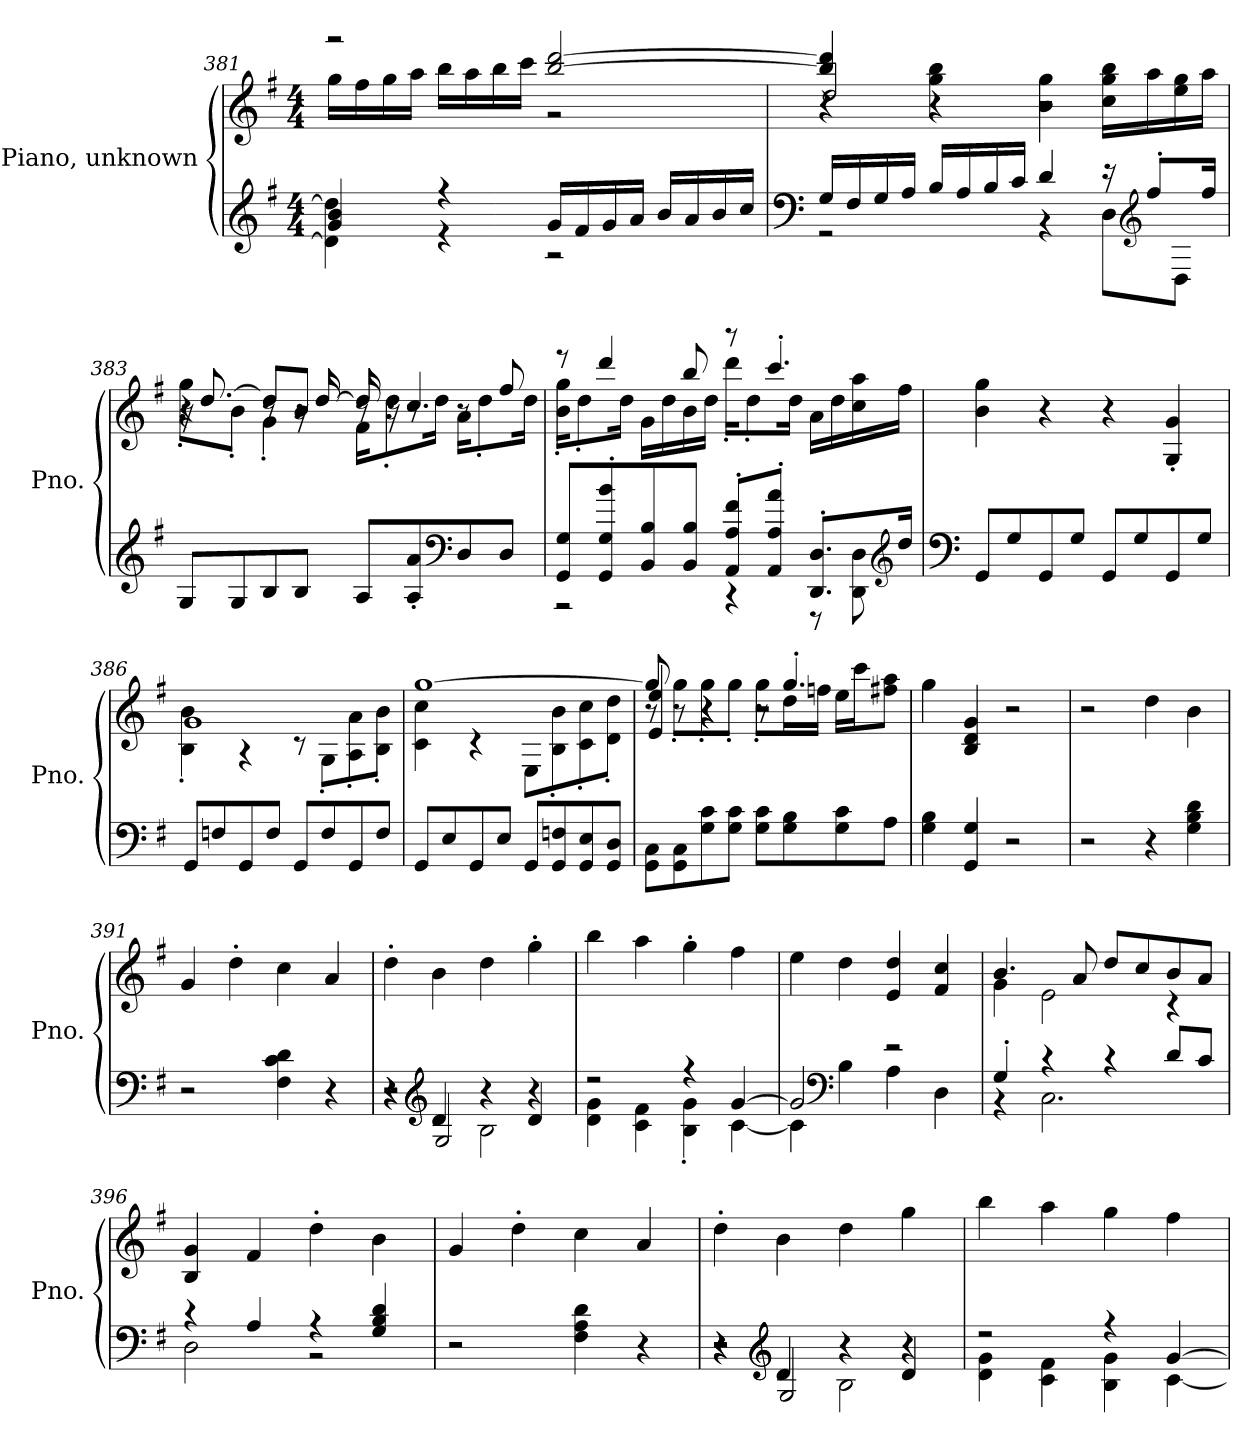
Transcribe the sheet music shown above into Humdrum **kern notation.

**kern	**kern
*part1	*part1
*staff2	*staff1
*I"Piano, unknown	*
*I'Pno.	*
!!LO:PB:g=z
*clefG2	*clefG2
*k[f#]	*k[f#]
*M4/4	*M4/4
=381	=381
*^	*^
4g/ 4b/	4d\] 4dd\]	2r	16gg\LL
.	.	.	16ff#\
.	.	.	16gg\
.	.	.	16aa\JJ
4r	4r	.	16bb\LL
.	.	.	16aa\
.	.	.	16bb\
.	.	.	16ccc\JJ
16g/LL	2r	[2bb/ [2ddd/	2r
16f#/	.	.	.
16g/	.	.	.
16a/JJ	.	.	.
16b/LL	.	.	.
16a/	.	.	.
16b/	.	.	.
16cc/JJ	.	.	.
*	*	*v	*v
=382	=382	=382
*clefF4	*	*
*	*	*^
*	*	*	*^
16G/LL	2r	4bb/] 4ddd/]	4r	2dd/
16F#/	.	.	.	.
16G/	.	.	.	.
16A/JJ	.	.	.	.
16B/LL	.	4r	4gg\ 4bb\	.
16A/	.	.	.	.
16B/	.	.	.	.
16c/JJ	.	.	.	.
4d/	4r	2r	4b\ 4gg\	2r
16r	8D\L	.	16cc\ 16gg\ 16bb\LL	.
*clefG2	*	*	*	*
8ff#'/L	.	.	16aa\	.
.	8D\J	.	16ee\ 16gg\	.
16ff#/Jk	.	.	16aa\JJ	.
*v	*v	*	*	*
!!LO:LB:g=z	!!	!!
=383	=383	=383	=383
8G/L	4r	8gg'\L	16r
.	.	.	[8.dd/
8G/	.	8b'\J	.
8B/	8r	4g'\	8dd/L]
8B/J	16r	.	8b/J
.	[16dd/	.	.
8A/L	16dd/]	16f#\KL	8r
.	16r	8dd'\	.
8A/' 8a/'	8r	.	4.cc/
.	.	16dd\Jk	.
*clefF4	*	*	*
8D/	8r	16a\KL	.
.	.	8dd'\	.
8D/J	8ff#/	.	.
.	.	16dd\Jk	.
*	*	*v	*v
=384	=384	=384
*^	*	*
8GG/ 8G/L	2r	8r	16b\' 16gg\'KL
.	.	.	8dd'\
8GG/' 8G/' 8b/'	.	4ddd/	.
.	.	.	16dd\Jk
8BB/ 8B/	.	.	16g\LL
.	.	.	16dd\
8BB/ 8B/J	.	8bb/	16b\
.	.	.	16dd\JJ
8AA/' 8A/' 8f#/'L	4r	8r	16ddd'\KL
.	.	.	8dd'\
8AA/' 8A/' 8a/'J	.	4.ccc'/	.
.	.	.	16dd\Jk
8.DD/' 8.D/'L	8r	.	16a\LL
.	.	.	16dd\
.	8DD\ 8D\	.	16cc\ 16aa\
*clefG2	*	*	*
16dd/Jk	.	.	16ff#\JJ
*v	*v	*	*
*	*v	*v
!!LO:LB:g=z
=385	=385
*clefF4	*
8GG/L	4b\ 4gg\
8G/	.
8GG/	4r
8G/J	.
8GG/L	4r
8G/	.
8GG/	4G/' 4g/'
8G/J	.
=386	=386
*	*^
8GG/L	1g	4B\' 4b\'
8Fn/	.	.
8GG/	.	4r
8F/J	.	.
8GG/L	.	8r
8F/	.	8G'\L
8GG/	.	8A\' 8a\'
8F/J	.	8B\' 8b\'J
=387	=387	=387
8GG/L	[1gg	4c\ 4cc\
8E/	.	.
8GG/	.	4r
8E/J	.	.
8GG/L	.	8E\L
8GG/ 8Fn/	.	8B\' 8b\'
8GG/ 8E/	.	8c\' 8cc\'
8GG/ 8D/J	.	8d\' 8dd\'J
=388	=388	=388
*	*	*^
8GG\ 8C\L	8gg/]	8r	4e/ 4ee/
8GG\ 8C\	8r	8gg'\L	.
8G\ 8c\	4r	8gg'\	4r
8G\ 8c\J	.	8gg'\J	.
8G\ 8c\L	8r	8gg'\L	2r
8G\ 8B\	4.gg'/	16dd\L	.
.	.	16ffn\JJ	.
8G\ 8c\	.	16ee\LL	.
.	.	16ccc\J	.
8A\J	.	8ff#X\ 8aa\J	.
*	*v	*v	*v
!!LO:LB:g=z
=389	=389
4G\ 4B\	4gg\
4GG/ 4G/	4B/ 4d/ 4g/
2r	2r
=390	=390
2r	2r
4r	4dd\
4G\ 4B\ 4d\	4b\
=391	=391
2r	4g/
.	4dd'\
4F#\ 4c\ 4d\	4cc\
4r	4a/
=392	=392
*^	*
*	*^	*
4r	2r	4r	4dd'\
*clefG2	*	*	*
4d/	.	2G/	4b\
4r	2B\	.	4dd\
4d/	.	4r	4gg'\
*	*v	*v	*
=393	=393	=393
2r	4d\ 4g\	4bb\
.	4c\ 4f#\	4aa\
4r	4B\' 4g\'	4gg'\
[4g/	[4c\	4ff#\
=394	=394	=394
2g/]	4c\]	4ee\
*clefF4	*	*
.	4B\	4dd\
2r	4A\	4e/ 4dd/
.	4D\	4f#/ 4cc/
=395	=395	=395
*	*	*^
4G'/	4r	4.b/	4g\
4r	2.C\	.	2e\
.	.	8a/	.
4r	.	8dd/L	.
.	.	8cc/	.
8d/L	.	8b/	4r
8c/J	.	8a/J	.
*	*	*v	*v
!!LO:LB:g=z
=396	=396	=396
4r	2D\	4B/ 4g/
4A/	.	4f#/
4r	2r	4dd'\
4G/ 4B/ 4d/	.	4b\
*v	*v	*
=397	=397
2r	4g/
.	4dd'\
4F#\ 4A\ 4d\	4cc\
4r	4a/
=398	=398
*^	*
*	*^	*
4r	2r	4r	4dd'\
*clefG2	*	*	*
4d/	.	2G/	4b\
4r	2B\	.	4dd\
4d/	.	4r	4gg\
*	*v	*v	*
=399	=399	=399
2r	4d\ 4g\	4bb\
.	4c\ 4f#\	4aa\
4r	4B\ 4g\	4gg\
[4g/	[4c\	4ff#\
*v	*v	*
=	=
*-	*-
